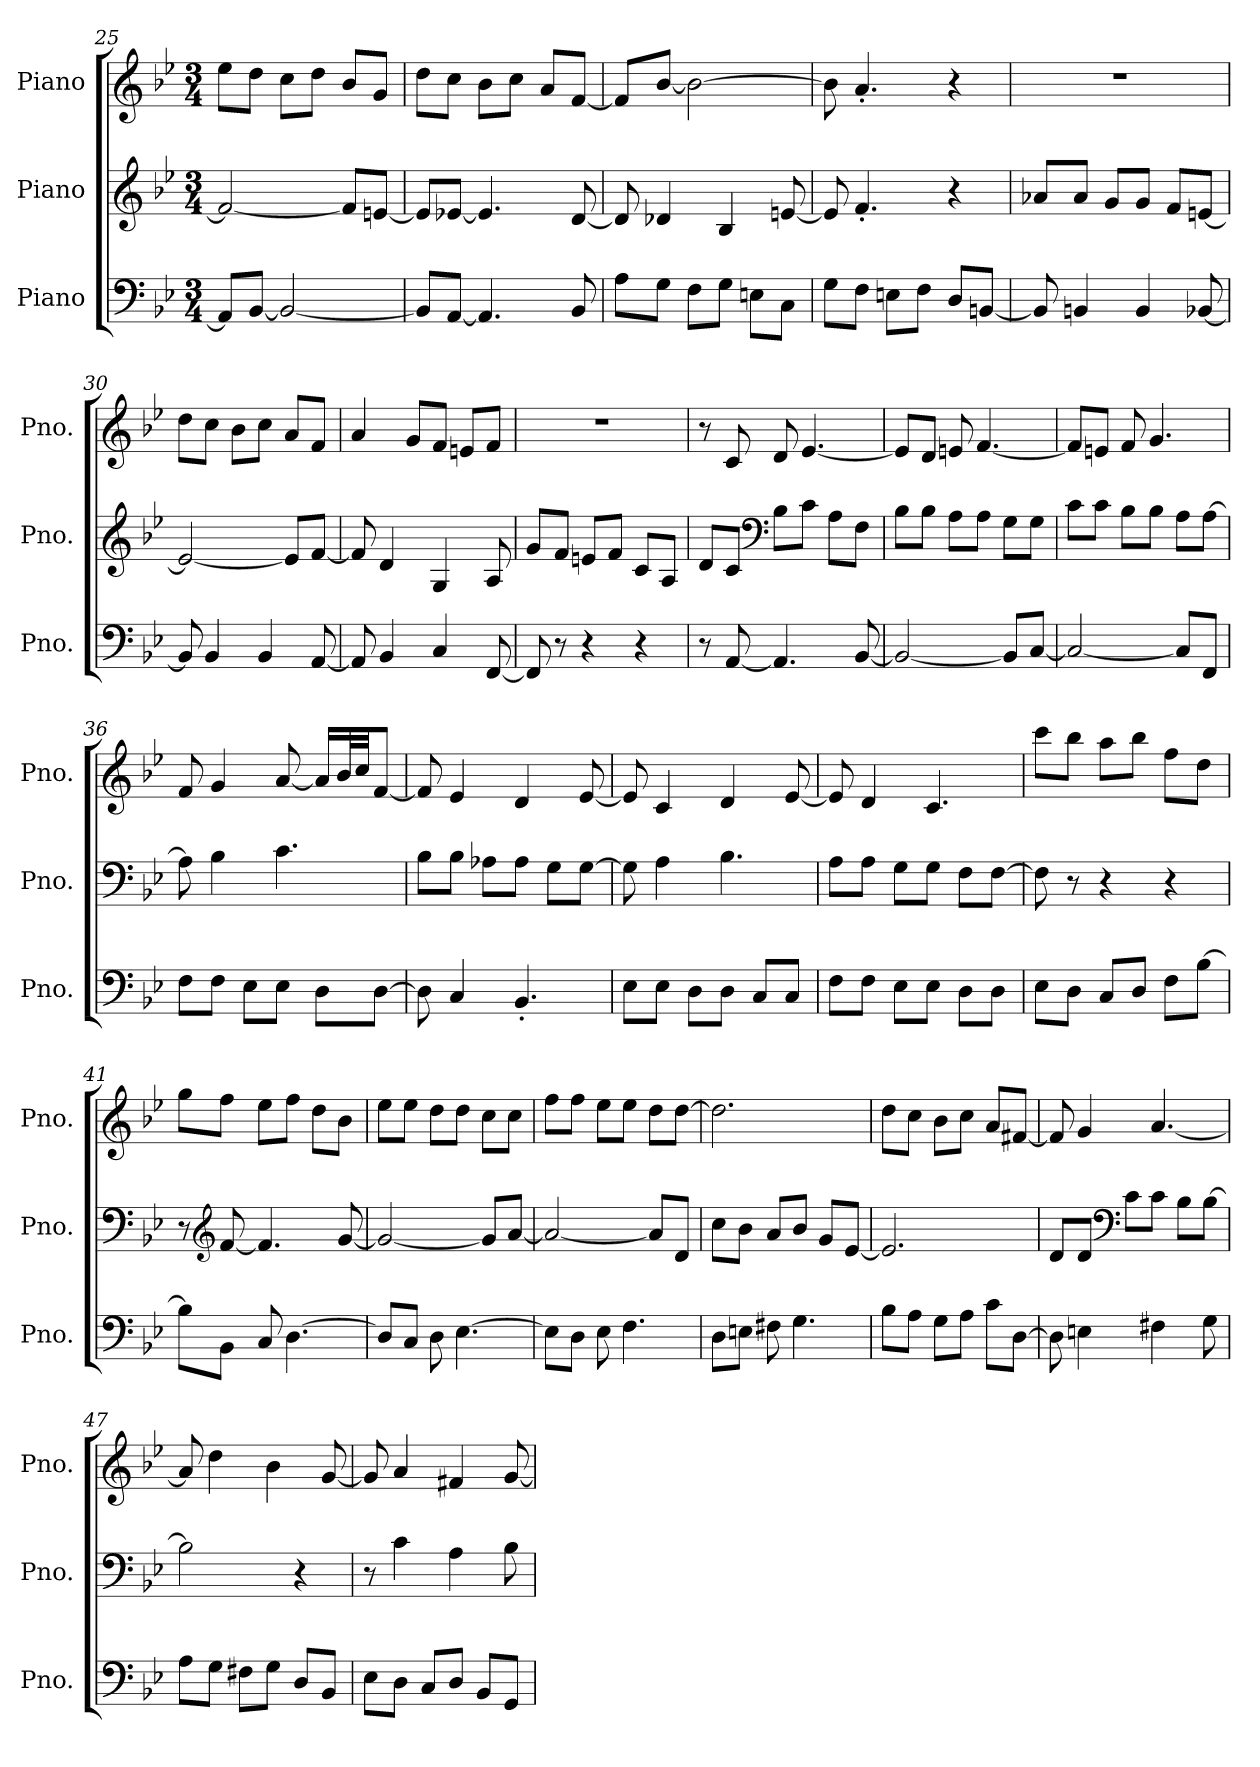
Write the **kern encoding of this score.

**kern	**kern	**kern
*part3	*part2	*part1
*staff3	*staff2	*staff1
*I"Piano	*I"Piano	*I"Piano
*I'Pno.	*I'Pno.	*I'Pno.
*clefF4	*clefG2	*clefG2
*k[b-e-]	*k[b-e-]	*k[b-e-]
*M3/4	*M3/4	*M3/4
=25	=25	=25
8AA/L]	2f/_	8ee-\L
[8BB-/J	.	8dd\J
2BB-/_	.	8cc\L
.	.	8dd\J
.	8f/L]	8b-/L
.	[8en/J	8g/J
=26	=26	=26
8BB-/L]	8e/L]	8dd\L
[8AA/J	[8e-X/J	8cc\J
4.AA/]	4.e-/]	8b-\L
.	.	8cc\J
.	.	8a/L
8BB-/	[8d/	[8f/J
=27	=27	=27
8A\L	8d/]	8f/L]
8G\J	4d-X/	[8b-/J
8F\L	.	2b-\_
8G\J	4B-/	.
8En\L	.	.
8C\J	[8en/	.
=28	=28	=28
8G\L	8e/]	8b-\]
8F\J	4.f'/	4.a'/
8En\L	.	.
8F\J	.	.
8D/L	4r	4r
[8BBn/J	.	.
!!LO:LB:g=z
=29	=29	=29
8BB/]	8a-X/L	2.r
4BBn/	8a-/J	.
.	8g/L	.
4BB/	8g/J	.
.	8f/L	.
[8BB-X/	[8en/J	.
=30	=30	=30
8BB-/]	2e/_	8dd\L
4BB-/	.	8cc\J
.	.	8b-\L
4BB-/	.	8cc\J
.	8e/L]	8a/L
[8AA/	[8f/J	8f/J
=31	=31	=31
8AA/]	8f/]	4a/
4BB-/	4d/	.
.	.	8g/L
4C/	4G/	8f/J
.	.	8en/L
[8FF/	8A/	8f/J
=32	=32	=32
8FF/]	8g/L	2.r
8r	8f/J	.
4r	8en/L	.
.	8f/J	.
4r	8c/L	.
.	8A/J	.
=33	=33	=33
8r	8d/L	8r
[8AA/	8c/J	8c/
*	*clefF4	*
4.AA/]	8B-\L	8d/
.	8c\J	[4.e-/
.	8A\L	.
[8BB-/	8F\J	.
!!LO:LB:g=z
=34	=34	=34
2BB-/_	8B-\L	8e-/L]
.	8B-\J	8d/J
.	8A\L	8en/
.	8A\J	[4.f/
8BB-/L]	8G\L	.
[8C/J	8G\J	.
=35	=35	=35
2C/_	8c\L	8f/L]
.	8c\J	8en/J
.	8B-\L	8f/
.	8B-\J	4.g/
8C/L]	8A\L	.
8FF/J	[8A\J	.
=36	=36	=36
8F\L	8A\]	8f/
8F\J	4B-\	4g/
8E-\L	.	.
8E-\J	4.c\	[8a/
8D\L	.	16a/LL]
.	.	32b-/L
.	.	32cc/JJ
[8D\J	.	[8f/J
=37	=37	=37
8D\]	8B-\L	8f/]
4C/	8B-\J	4e-/
.	8A-X\L	.
4.BB-'/	8A-\J	4d/
.	8G\L	.
.	[8G\J	[8e-/
=38	=38	=38
8E-\L	8G\]	8e-/]
8E-\J	4A\	4c/
8D\L	.	.
8D\J	4.B-\	4d/
8C/L	.	.
8C/J	.	[8e-/
!!LO:LB:g=z
=39	=39	=39
8F\L	8A\L	8e-/]
8F\J	8A\J	4d/
8E-\L	8G\L	.
8E-\J	8G\J	4.c/
8D\L	8F\L	.
8D\J	[8F\J	.
=40	=40	=40
8E-\L	8F\]	8ccc\L
8D\J	8r	8bb-\J
8C/L	4r	8aa\L
8D/J	.	8bb-\J
8F\L	4r	8ff\L
[8B-\J	.	8dd\J
=41	=41	=41
8B-\L]	8r	8gg\L
*	*clefG2	*
8BB-\J	[8f/	8ff\J
8C/	4.f/]	8ee-\L
[4.D\	.	8ff\J
.	.	8dd\L
.	[8g/	8b-\J
=42	=42	=42
8D/L]	2g/_	8ee-\L
8C/J	.	8ee-\J
8D\	.	8dd\L
[4.E-\	.	8dd\J
.	8g/L]	8cc\L
.	[8a/J	8cc\J
=43	=43	=43
8E-\L]	2a/_	8ff\L
8D\J	.	8ff\J
8E-\	.	8ee-\L
4.F\	.	8ee-\J
.	8a/L]	8dd\L
.	8d/J	[8dd\J
=44	=44	=44
8D\L	8cc\L	2.dd\]
8En\J	8b-\J	.
8F#X\	8a/L	.
4.G\	8b-/J	.
.	8g/L	.
.	[8e-/J	.
!!LO:PB:g=z
=45	=45	=45
8B-\L	2.e-/]	8dd\L
8A\J	.	8cc\J
8G\L	.	8b-\L
8A\J	.	8cc\J
8c\L	.	8a/L
[8D\J	.	[8f#X/J
=46	=46	=46
8D\]	8d/L	8f#/]
4En\	8d/J	4g/
*	*clefF4	*
.	8c\L	.
4F#X\	8c\J	[4.a/
.	8B-\L	.
8G\	[8B-\J	.
=47	=47	=47
8A\L	2B-\]	8a/]
8G\J	.	4dd\
8F#X\L	.	.
8G\J	.	4b-\
8D/L	4r	.
8BB-/J	.	[8g/
=48	=48	=48
8E-\L	8r	8g/]
8D\J	4c\	4a/
8C/L	.	.
8D/J	4A\	4f#X/
8BB-/L	.	.
8GG/J	8B-\	[8g/
=	=	=
*-	*-	*-
